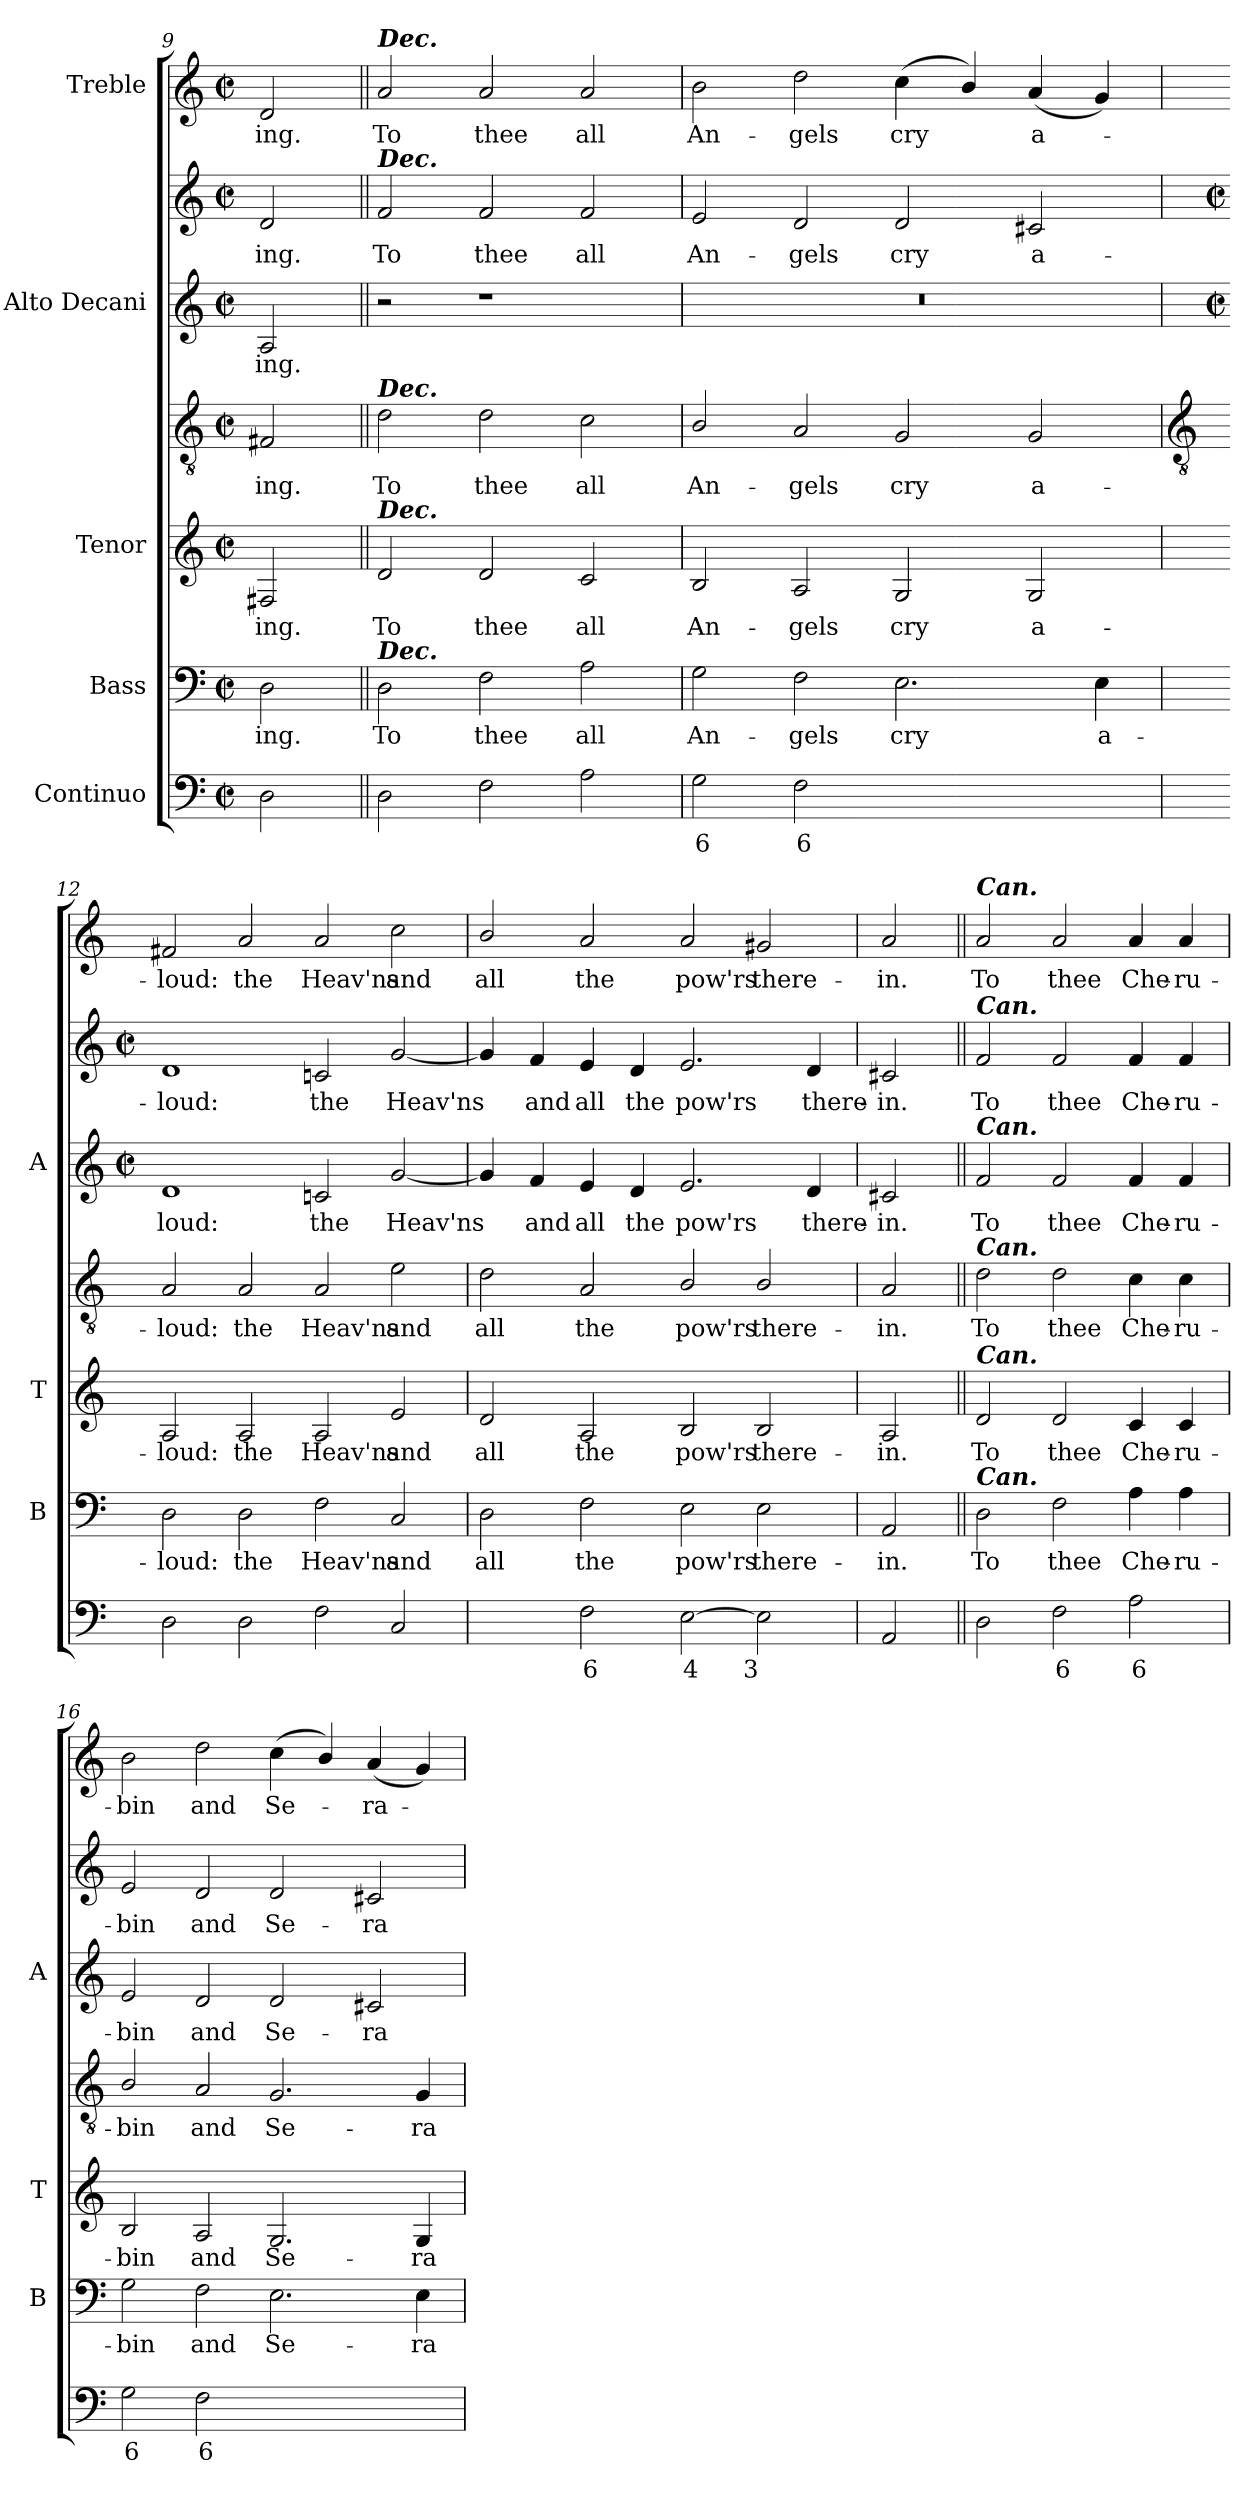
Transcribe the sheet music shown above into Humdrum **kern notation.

**kern	**text	**text	**kern	**text	**kern	**text	**kern	**text	**kern	**text	**kern	**text	**kern	**text
*part5	*part5	*part5	*part4	*part4	*part3	*part3	*part3	*part3	*part2	*part2	*part2	*part2	*part1	*part1
*staff7	*staff7	*staff7	*staff6	*staff6	*staff5	*staff5	*staff4	*staff4	*staff3	*staff3	*staff2	*staff2	*staff1	*staff1
*I"Continuo	*	*	*I"Bass	*	*I"Tenor	*	*	*	*I"Alto Decani	*	*	*	*I"Treble	*
*	*	*	*I'B	*	*I'T	*	*	*	*I'A	*	*	*	*	*
*clefF4	*	*	*clefF4	*	*	*	*clefGv2	*	*clefG2	*	*clefG2	*	*clefG2	*
*k[]	*	*	*k[]	*	*k[]	*	*k[]	*	*k[]	*	*k[]	*	*k[]	*
*C:	*	*	*C:	*	*C:	*	*C:	*	*C:	*	*C:	*	*C:	*
*M4/2	*	*	*M4/2	*	*M4/2	*	*M4/2	*	*M4/2	*	*M4/2	*	*M4/2	*
*met(c|)	*	*	*met(c|)	*	*met(c|)	*	*met(c|)	*	*met(c|)	*	*met(c|)	*	*met(c|)	*
=9	=9	=9	=9	=9	=9	=9	=9	=9	=9	=9	=9	=9	=9	=9
!	!	!	!	!LO:LY:b	!	!LO:LY:b	!	!LO:LY:b	!	!LO:LY:b	!	!LO:LY:b	!	!LO:LY:b
2D	.	.	2D	-ing.	2F#X	ing.	2F#X	ing.	2A	ing.	2d	-ing.	2d	-ing.
=10||	=10||	=10||	=10||	=10||	=10||	=10||	=10||	=10||	=10||	=10||	=10||	=10||	=10||	=10||
!	!	!	!	!	!	!	!	!	!	!	!	!	!LO:TX:a:Bi:t=Dec.	!
!	!	!	!	!	!	!	!	!	!	!	!LO:TX:a:Bi:t=Dec.	!	!	!
!	!	!	!	!	!	!	!LO:TX:a:Bi:t=Dec.	!	!	!	!	!	!	!
!	!	!	!	!	!LO:TX:a:Bi:t=Dec.	!	!	!	!	!	!	!	!	!
!	!	!	!LO:TX:a:Bi:t=Dec.	!	!	!	!	!	!	!	!	!	!	!
!	!	!	!	!LO:LY:b	!	!LO:LY:b	!	!LO:LY:b	!	!	!	!LO:LY:b	!	!LO:LY:b
2D	.	.	2D	To	2d	To	2d	To	2r	.	2f	To	2a	To
!	!	!	!	!LO:LY:b	!	!LO:LY:b	!	!LO:LY:b	!	!	!	!LO:LY:b	!	!LO:LY:b
2F	.	.	2F	thee	2d	thee	2d	thee	1r	.	2f	thee	2a	thee
!	!	!	!	!LO:LY:b	!	!LO:LY:b	!	!LO:LY:b	!	!	!	!LO:LY:b	!	!LO:LY:b
2A	.	.	2A	all	2c	all	2c	all	.	.	2f	all	2a	all
=11	=11	=11	=11	=11	=11	=11	=11	=11	=11	=11	=11	=11	=11	=11
!	!LO:LY:b	!	!	!LO:LY:b	!	!LO:LY:b	!	!LO:LY:b	!	!	!	!LO:LY:b	!	!LO:LY:b
2G	6	.	2G	An-	2B/	An-	2B/	An-	0r	.	2e	An-	2b	An-
!	!LO:LY:b	!	!	!LO:LY:b	!	!LO:LY:b	!	!LO:LY:b	!	!	!	!LO:LY:b	!	!LO:LY:b
2F	6	.	2F	-gels	2A	-gels	2A	-gels	.	.	2d	-gels	2dd	-gels
!	!LO:LY:b	!	!	!LO:LY:b	!	!LO:LY:b	!	!LO:LY:b	!	!	!	!LO:LY:b	!	!LO:LY:b
[2Eyy	7	.	2.E	cry	2G	cry	2G	cry	.	.	2d	cry	(<4cc	cry
.	.	.	.	.	.	.	.	.	.	.	.	.	4b/)	.
!	!LO:LY:b	!	!	!	!	!LO:LY:b	!	!LO:LY:b	!	!	!	!LO:LY:b	!	!LO:LY:b
2Eyy]	6	.	.	.	2G	a-	2G	a-	.	.	2c#X	a-	(<4a	a-
!	!	!	!	!LO:LY:b	!	!	!	!	!	!	!	!	!	!
.	.	.	4E	a-	.	.	.	.	.	.	.	.	4g)	.
!!LO:LB:g=z
=12	=12	=12	=12	=12	=12	=12	=12	=12	=12	=12	=12	=12	=12	=12
*	*	*	*	*	*	*	*clefGv2	*	*	*	*	*	*	*
*	*	*	*	*	*	*	*	*	*k[]	*	*k[]	*	*	*
*	*	*	*	*	*	*	*	*	*C:	*	*C:	*	*	*
*	*	*	*	*	*	*	*	*	*M4/2	*	*M4/2	*	*	*
*	*	*	*	*	*	*	*	*	*met(c|)	*	*met(c|)	*	*	*
!	!	!	!	!LO:LY:b	!	!LO:LY:b	!	!LO:LY:b	!	!LO:LY:b	!	!LO:LY:b	!	!LO:LY:b
2D	.	.	2D	-loud:	2A	-loud:	2A	-loud:	1d	-loud:	1d	-loud:	2f#X	loud:
!	!	!	!	!LO:LY:b	!	!LO:LY:b	!	!LO:LY:b	!	!	!	!	!	!LO:LY:b
2D	.	.	2D	the	2A	the	2A	the	.	.	.	.	2a	the
!	!	!	!	!LO:LY:b	!	!LO:LY:b	!	!LO:LY:b	!	!LO:LY:b	!	!LO:LY:b	!	!LO:LY:b
2F	.	.	2F	Heav'ns	2A	Heav'ns	2A	Heav'ns	2cn	the	2cn	the	2a	Heav'ns
!	!	!	!	!LO:LY:b	!	!LO:LY:b	!	!LO:LY:b	!	!LO:LY:b	!	!LO:LY:b	!	!LO:LY:b
2C	.	.	2C	and	2e	and	2e	and	[2g	Heav'ns	[2g	Heav'ns	2cc	and
=13	=13	=13	=13	=13	=13	=13	=13	=13	=13	=13	=13	=13	=13	=13
!	!LO:LY:b	!LO:LY:b	!	!LO:LY:b	!	!LO:LY:b	!	!LO:LY:b	!	!	!	!	!	!LO:LY:b
[4Dyy	6	4	2D	all	2d	all	2d	all	4g]	.	4g]	.	2b/	all
!	!	!LO:LY:b	!	!	!	!	!	!	!	!LO:LY:b	!	!LO:LY:b	!	!
4Dyy]	.	3	.	.	.	.	.	.	4f	and	4f	and	.	.
!	!LO:LY:b	!	!	!LO:LY:b	!	!LO:LY:b	!	!LO:LY:b	!	!LO:LY:b	!	!LO:LY:b	!	!LO:LY:b
2F	6	.	2F	the	2A	the	2A	the	4e	all	4e	all	2a	the
!	!	!	!	!	!	!	!	!	!	!LO:LY:b	!	!LO:LY:b	!	!
.	.	.	.	.	.	.	.	.	4d	the	4d	the	.	.
!	!LO:LY:b	!	!	!LO:LY:b	!	!LO:LY:b	!	!LO:LY:b	!	!LO:LY:b	!	!LO:LY:b	!	!LO:LY:b
[2E	4	.	2E	pow'rs	2B/	pow'rs	2B/	pow'rs	2.e	pow'rs	2.e	pow'rs	2a	pow'rs
!	!LO:LY:b	!	!	!LO:LY:b	!	!LO:LY:b	!	!LO:LY:b	!	!	!	!	!	!LO:LY:b
2E]	3	.	2E	there-	2B/	there-	2B/	there-	.	.	.	.	2g#X	there-
!	!	!	!	!	!	!	!	!	!	!LO:LY:b	!	!LO:LY:b	!	!
.	.	.	.	.	.	.	.	.	4d	there-	4d	there-	.	.
=14	=14	=14	=14	=14	=14	=14	=14	=14	=14	=14	=14	=14	=14	=14
!	!	!	!	!LO:LY:b	!	!LO:LY:b	!	!LO:LY:b	!	!LO:LY:b	!	!LO:LY:b	!	!LO:LY:b
2AA	.	.	2AA	-in.	2A	-in.	2A	-in.	2c#X	-in.	2c#X	-in.	2a	-in.
=15||	=15||	=15||	=15||	=15||	=15||	=15||	=15||	=15||	=15||	=15||	=15||	=15||	=15||	=15||
!	!	!	!	!	!	!	!	!	!	!	!	!	!LO:TX:a:Bi:t=Can.	!
!	!	!	!	!	!	!	!	!	!	!	!LO:TX:a:Bi:t=Can.	!	!	!
!	!	!	!	!	!	!	!	!	!LO:TX:a:Bi:t=Can.	!	!	!	!	!
!	!	!	!	!	!	!	!LO:TX:a:Bi:t=Can.	!	!	!	!	!	!	!
!	!	!	!	!	!LO:TX:a:Bi:t=Can.	!	!	!	!	!	!	!	!	!
!	!	!	!LO:TX:a:Bi:t=Can.	!	!	!	!	!	!	!	!	!	!	!
!	!	!	!	!LO:LY:b	!	!LO:LY:b	!	!LO:LY:b	!	!LO:LY:b	!	!LO:LY:b	!	!LO:LY:b
2D	.	.	2D	To	2d	To	2d	To	2f	To	2f	To	2a	To
!	!LO:LY:b	!	!	!LO:LY:b	!	!LO:LY:b	!	!LO:LY:b	!	!LO:LY:b	!	!LO:LY:b	!	!LO:LY:b
2F	6	.	2F	thee	2d	thee	2d	thee	2f	thee	2f	thee	2a	thee
!	!LO:LY:b	!	!	!LO:LY:b	!	!LO:LY:b	!	!LO:LY:b	!	!LO:LY:b	!	!LO:LY:b	!	!LO:LY:b
2A	6	.	4A	Che-	4c	Che-	4c	Che-	4f	Che-	4f	Che-	4a	Che-
!	!	!	!	!LO:LY:b	!	!LO:LY:b	!	!LO:LY:b	!	!LO:LY:b	!	!LO:LY:b	!	!LO:LY:b
.	.	.	4A	-ru-	4c	-ru-	4c	-ru-	4f	-ru-	4f	-ru-	4a	-ru-
=16	=16	=16	=16	=16	=16	=16	=16	=16	=16	=16	=16	=16	=16	=16
!	!LO:LY:b	!	!	!LO:LY:b	!	!LO:LY:b	!	!LO:LY:b	!	!LO:LY:b	!	!LO:LY:b	!	!LO:LY:b
2G	6	.	2G	-bin	2B/	-bin	2B/	-bin	2e	-bin	2e	-bin	2b	-bin
!	!LO:LY:b	!	!	!LO:LY:b	!	!LO:LY:b	!	!LO:LY:b	!	!LO:LY:b	!	!LO:LY:b	!	!LO:LY:b
2F	6	.	2F	and	2A	and	2A	and	2d	and	2d	and	2dd	and
!	!LO:LY:b	!	!	!LO:LY:b	!	!LO:LY:b	!	!LO:LY:b	!	!LO:LY:b	!	!LO:LY:b	!	!LO:LY:b
[2Eyy	7	.	2.E	Se-	2.G	Se-	2.G	Se-	2d	Se-	2d	Se-	(<4cc	Se-
.	.	.	.	.	.	.	.	.	.	.	.	.	4b/)	.
!	!LO:LY:b	!	!	!	!	!	!	!	!	!LO:LY:b	!	!LO:LY:b	!	!LO:LY:b
2Eyy]	6	.	.	.	.	.	.	.	2c#X	-ra-	2c#X	-ra-	(<4a	ra-
!	!	!	!	!LO:LY:b	!	!LO:LY:b	!	!LO:LY:b	!	!	!	!	!	!
.	.	.	4E	-ra-	4G	-ra-	4G	-ra-	.	.	.	.	4g)	.
=	=	=	=	=	=	=	=	=	=	=	=	=	=	=
*-	*-	*-	*-	*-	*-	*-	*-	*-	*-	*-	*-	*-	*-	*-
